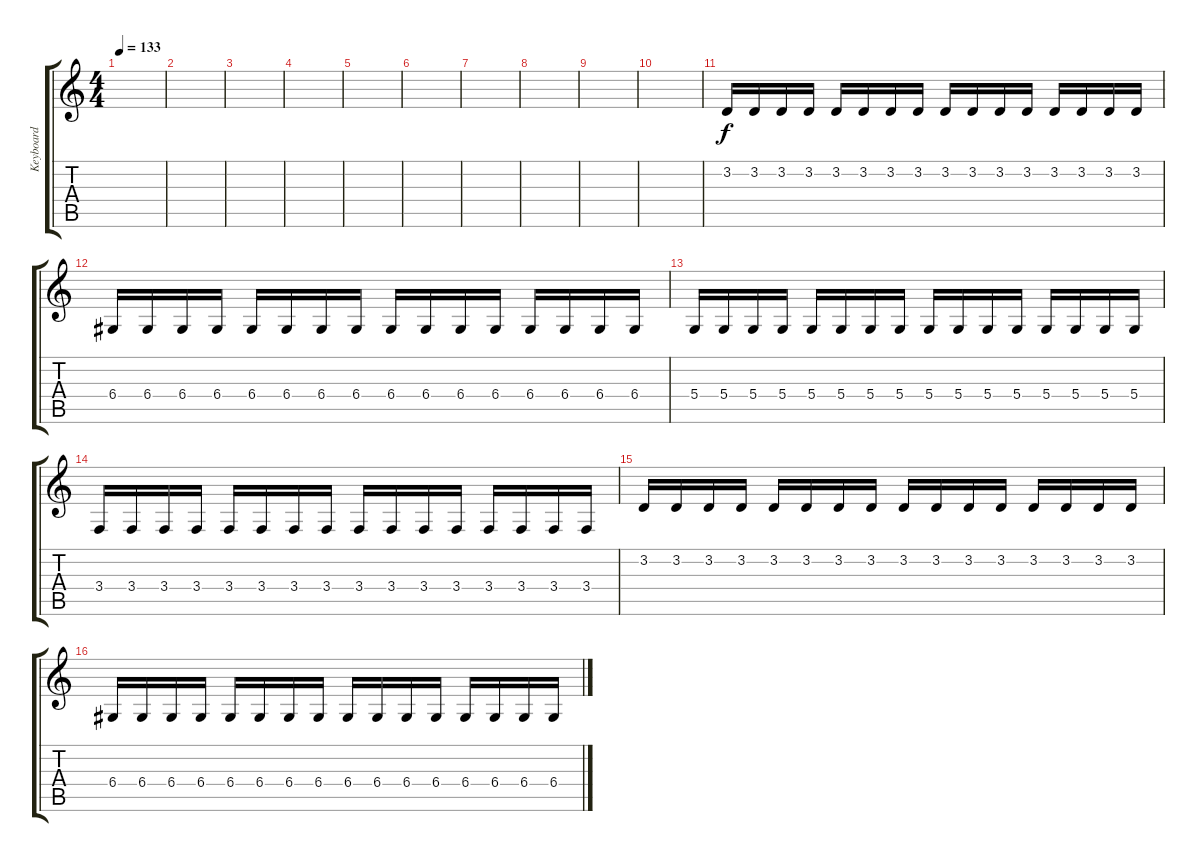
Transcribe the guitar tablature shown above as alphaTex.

\track ("Keyboard" "Keyboard") {instrument pad3polysynth}
\staff {score tabs}
\tuning (E4 B3 G3 D3 A2 E2) {hide}
\ts (4 4)
\tempo 133
\clef g2
\ks c
|
|
|
|
|
|
|
|
|
|
3.2.16 3.2.16 3.2.16 3.2.16 3.2.16 3.2.16 3.2.16 3.2.16 3.2.16 3.2.16 3.2.16 3.2.16 3.2.16 3.2.16 3.2.16 3.2.16 |
6.4.16 6.4.16 6.4.16 6.4.16 6.4.16 6.4.16 6.4.16 6.4.16 6.4.16 6.4.16 6.4.16 6.4.16 6.4.16 6.4.16 6.4.16 6.4.16 |
5.4.16 5.4.16 5.4.16 5.4.16 5.4.16 5.4.16 5.4.16 5.4.16 5.4.16 5.4.16 5.4.16 5.4.16 5.4.16 5.4.16 5.4.16 5.4.16 |
3.4.16 3.4.16 3.4.16 3.4.16 3.4.16 3.4.16 3.4.16 3.4.16 3.4.16 3.4.16 3.4.16 3.4.16 3.4.16 3.4.16 3.4.16 3.4.16 |
3.2.16 3.2.16 3.2.16 3.2.16 3.2.16 3.2.16 3.2.16 3.2.16 3.2.16 3.2.16 3.2.16 3.2.16 3.2.16 3.2.16 3.2.16 3.2.16 |
6.4.16 6.4.16 6.4.16 6.4.16 6.4.16 6.4.16 6.4.16 6.4.16 6.4.16 6.4.16 6.4.16 6.4.16 6.4.16 6.4.16 6.4.16 6.4.16
